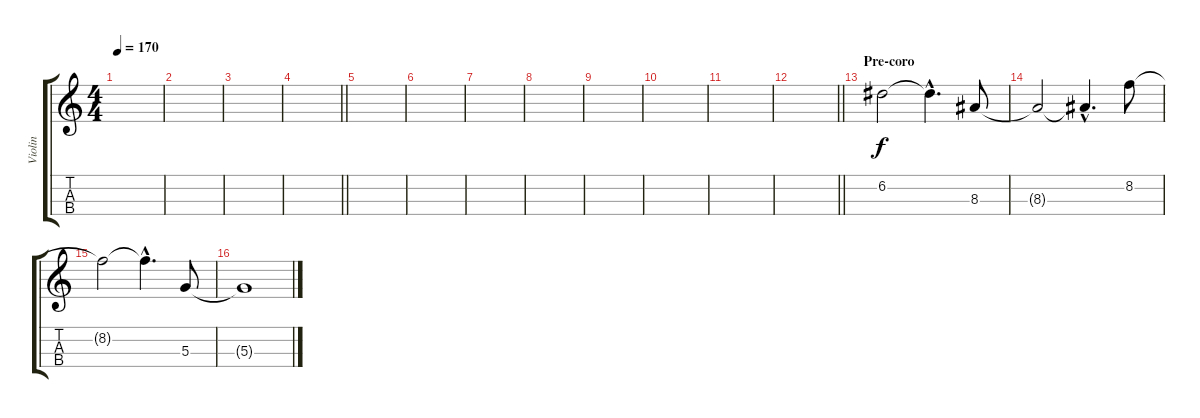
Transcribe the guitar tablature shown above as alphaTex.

\track ("Violin" "Violin") {instrument violin}
\staff {score tabs}
\tuning (E5 A4 D4 G3) {hide}
\ts (4 4)
\tempo 170
\clef g2
\ks c
|
|
|
\barLineRight lightlight
|
|
|
|
|
|
|
|
\barLineRight lightlight
|
\section ("" "Pre-coro")
6.2.2 6.2{hac t}.4{d} 8.3.8 |
8.3{t}.2 8.3{hac t}.4{d} 8.2.8 |
8.2{t}.2 8.2{hac t}.4{d} 5.3.8 |
5.3{t}.1
